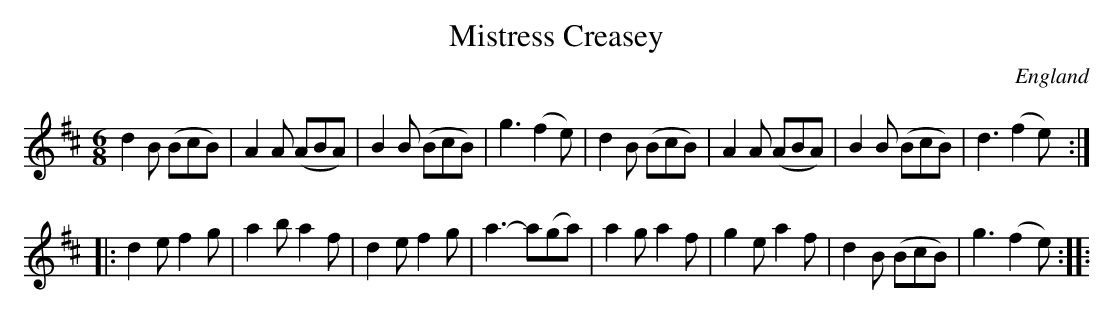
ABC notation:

X:1
T:Mistress Creasey
L:1/8
M:6/8
O:England
K:D major
d2B (BcB) | A2A (ABA) | B2B (BcB) | g3 (f2e) | \
d2B (BcB) | A2A (ABA) | B2B (BcB) | d3 (f2e) ::
d2e f2g | a2b a2f | d2e  f2g  | a3 -a(ga) | \
a2g a2f | g2e a2f | d2B (BcB) | g3 (f2e) ::
